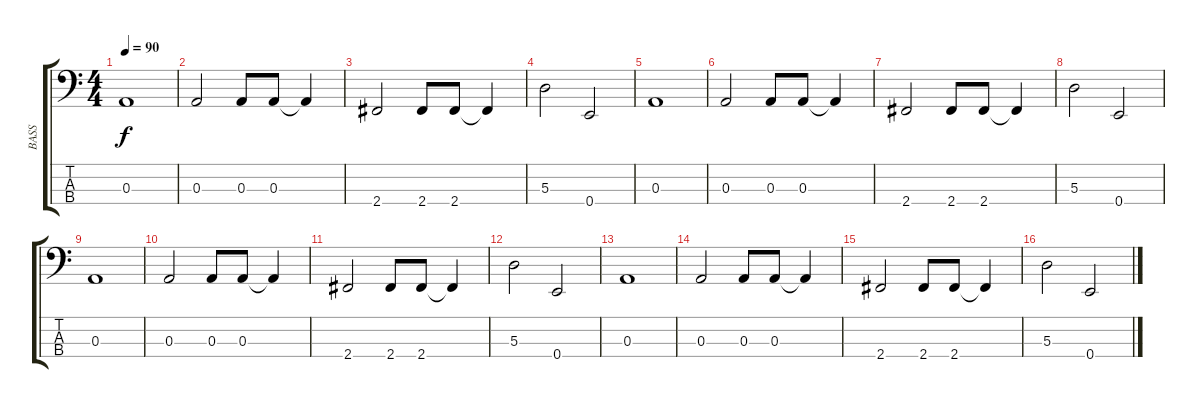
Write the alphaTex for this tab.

\track ("BASS" "BASS") {instrument electricbassfinger}
\staff {score tabs}
\tuning (G2 D2 A1 E1) {hide}
\ts (4 4)
\tempo 90
\clef f4
\ks c
0.3.1{dy f} |
0.3.2 0.3.8 0.3.8 0.3{t}.4 |
2.4.2 2.4.8 2.4.8 2.4{t}.4 |
5.3.2 0.4.2 |
0.3.1 |
0.3.2 0.3.8 0.3.8 0.3{t}.4 |
2.4.2 2.4.8 2.4.8 2.4{t}.4 |
5.3.2 0.4.2 |
0.3.1 |
0.3.2 0.3.8 0.3.8 0.3{t}.4 |
2.4.2 2.4.8 2.4.8 2.4{t}.4 |
5.3.2 0.4.2 |
0.3.1 |
0.3.2 0.3.8 0.3.8 0.3{t}.4 |
2.4.2 2.4.8 2.4.8 2.4{t}.4 |
5.3.2 0.4.2
